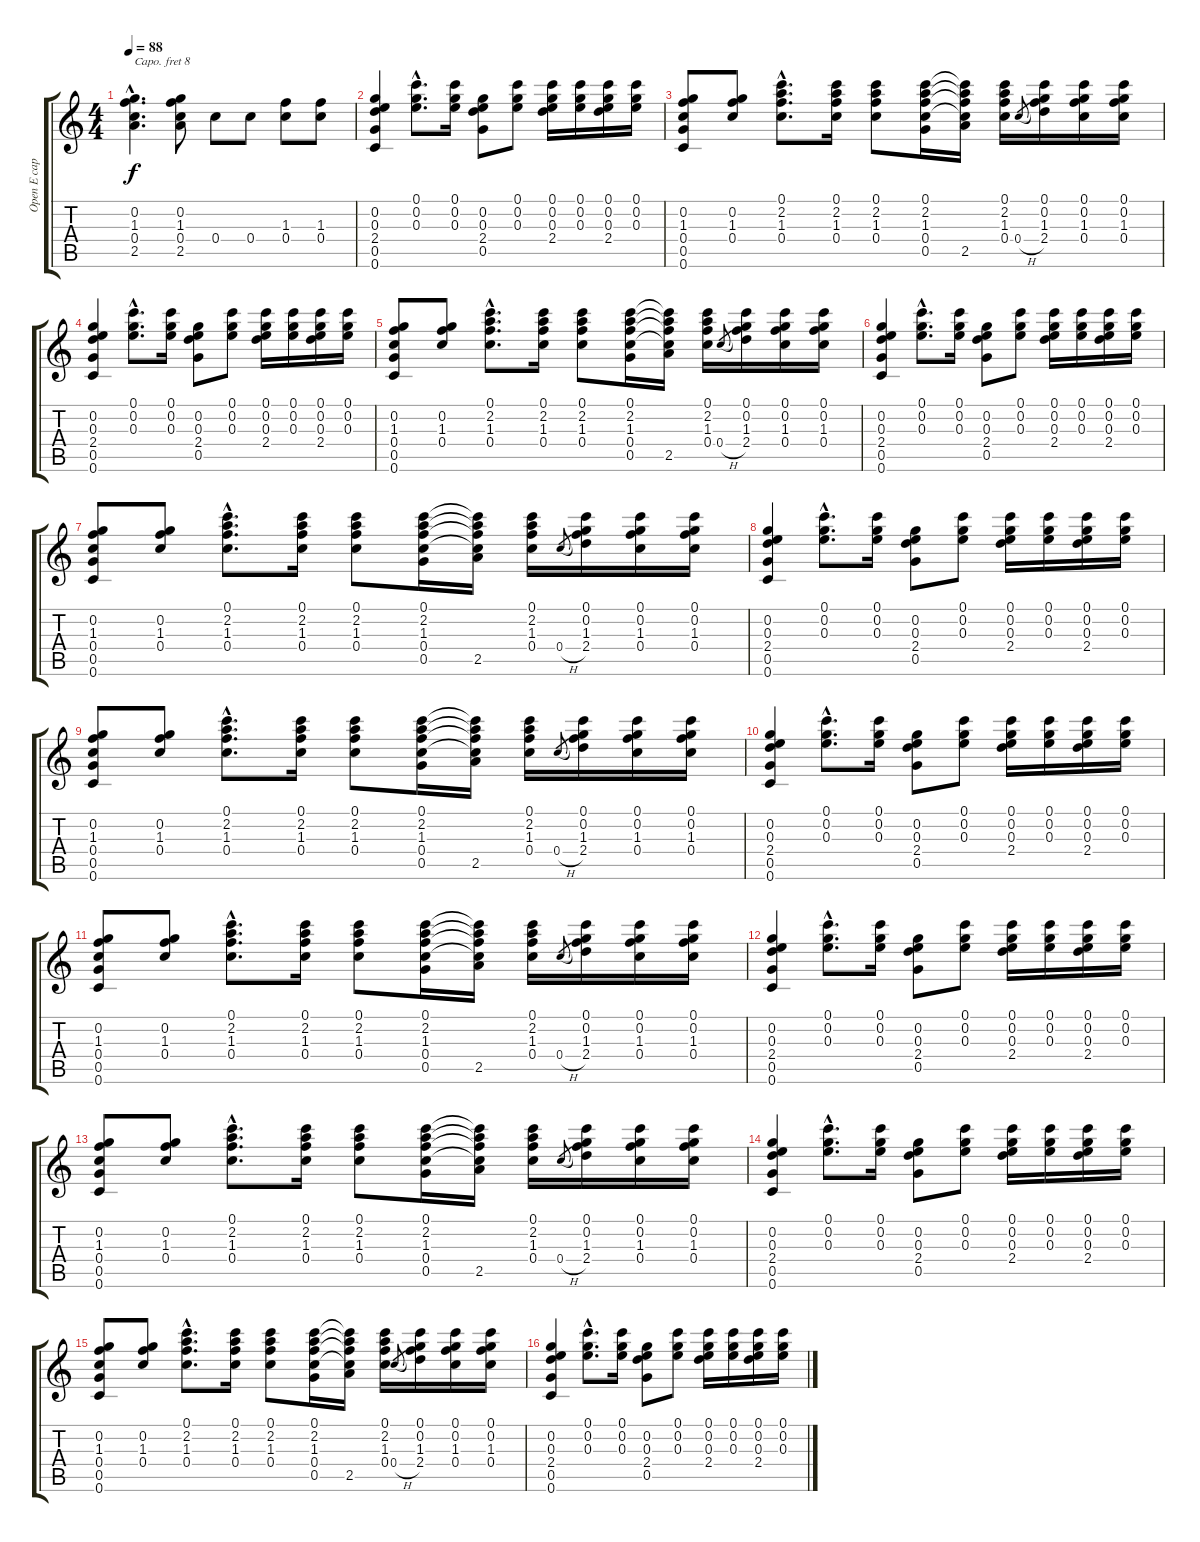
\track ("Open E capo on 8" "Open E cap") {instrument acousticguitarsteel}
\staff {score tabs}
\capo 8
\tuning (E4 B3 Ab3 E3 B2 E2) {hide}
\ts (4 4)
\tempo 88
\clef g2
\ks c
(0.2{hac} 1.3{hac} 0.4{hac} 2.5{hac}).4{d dy f} (0.2 1.3 0.4 2.5).8 0.4.8 0.4.8 (1.3 0.4).8 (1.3 0.4).8 |
(0.2 0.3 2.4 0.5 0.6).4 (0.1{hac} 0.2{hac} 0.3{hac}).8{d} (0.1 0.2 0.3).16 (0.2 0.3 2.4 0.5).8 (0.1 0.2 0.3).8 (0.1 0.2 0.3 2.4).16 (0.1 0.2 0.3).16 (0.1 0.2 0.3 2.4).16 (0.1 0.2 0.3).16 |
(0.2 1.3 0.4 0.5 0.6).8 (0.2 1.3 0.4).8 (0.1{hac} 2.2{hac} 1.3{hac} 0.4{hac}).8{d} (0.1 2.2 1.3 0.4).16 (0.1 2.2 1.3 0.4).8 (0.1 2.2 1.3 0.4 0.5).16 (0.1{t} 2.2{t} 1.3{t} 0.4{t} 2.5).16 (0.1 2.2 1.3 0.4).16 0.4{h}.8{gr} (0.1 0.2 1.3 2.4).16 (0.1 0.2 1.3 0.4).16 (0.1 0.2 1.3 0.4).16 |
(0.2 0.3 2.4 0.5 0.6).4 (0.1{hac} 0.2{hac} 0.3{hac}).8{d} (0.1 0.2 0.3).16 (0.2 0.3 2.4 0.5).8 (0.1 0.2 0.3).8 (0.1 0.2 0.3 2.4).16 (0.1 0.2 0.3).16 (0.1 0.2 0.3 2.4).16 (0.1 0.2 0.3).16 |
(0.2 1.3 0.4 0.5 0.6).8 (0.2 1.3 0.4).8 (0.1{hac} 2.2{hac} 1.3{hac} 0.4{hac}).8{d} (0.1 2.2 1.3 0.4).16 (0.1 2.2 1.3 0.4).8 (0.1 2.2 1.3 0.4 0.5).16 (0.1{t} 2.2{t} 1.3{t} 0.4{t} 2.5).16 (0.1 2.2 1.3 0.4).16 0.4{h}.8{gr} (0.1 0.2 1.3 2.4).16 (0.1 0.2 1.3 0.4).16 (0.1 0.2 1.3 0.4).16 |
(0.2 0.3 2.4 0.5 0.6).4 (0.1{hac} 0.2{hac} 0.3{hac}).8{d} (0.1 0.2 0.3).16 (0.2 0.3 2.4 0.5).8 (0.1 0.2 0.3).8 (0.1 0.2 0.3 2.4).16 (0.1 0.2 0.3).16 (0.1 0.2 0.3 2.4).16 (0.1 0.2 0.3).16 |
(0.2 1.3 0.4 0.5 0.6).8 (0.2 1.3 0.4).8 (0.1{hac} 2.2{hac} 1.3{hac} 0.4{hac}).8{d} (0.1 2.2 1.3 0.4).16 (0.1 2.2 1.3 0.4).8 (0.1 2.2 1.3 0.4 0.5).16 (0.1{t} 2.2{t} 1.3{t} 0.4{t} 2.5).16 (0.1 2.2 1.3 0.4).16 0.4{h}.8{gr} (0.1 0.2 1.3 2.4).16 (0.1 0.2 1.3 0.4).16 (0.1 0.2 1.3 0.4).16 |
(0.2 0.3 2.4 0.5 0.6).4 (0.1{hac} 0.2{hac} 0.3{hac}).8{d} (0.1 0.2 0.3).16 (0.2 0.3 2.4 0.5).8 (0.1 0.2 0.3).8 (0.1 0.2 0.3 2.4).16 (0.1 0.2 0.3).16 (0.1 0.2 0.3 2.4).16 (0.1 0.2 0.3).16 |
(0.2 1.3 0.4 0.5 0.6).8 (0.2 1.3 0.4).8 (0.1{hac} 2.2{hac} 1.3{hac} 0.4{hac}).8{d} (0.1 2.2 1.3 0.4).16 (0.1 2.2 1.3 0.4).8 (0.1 2.2 1.3 0.4 0.5).16 (0.1{t} 2.2{t} 1.3{t} 0.4{t} 2.5).16 (0.1 2.2 1.3 0.4).16 0.4{h}.8{gr} (0.1 0.2 1.3 2.4).16 (0.1 0.2 1.3 0.4).16 (0.1 0.2 1.3 0.4).16 |
(0.2 0.3 2.4 0.5 0.6).4 (0.1{hac} 0.2{hac} 0.3{hac}).8{d} (0.1 0.2 0.3).16 (0.2 0.3 2.4 0.5).8 (0.1 0.2 0.3).8 (0.1 0.2 0.3 2.4).16 (0.1 0.2 0.3).16 (0.1 0.2 0.3 2.4).16 (0.1 0.2 0.3).16 |
(0.2 1.3 0.4 0.5 0.6).8 (0.2 1.3 0.4).8 (0.1{hac} 2.2{hac} 1.3{hac} 0.4{hac}).8{d} (0.1 2.2 1.3 0.4).16 (0.1 2.2 1.3 0.4).8 (0.1 2.2 1.3 0.4 0.5).16 (0.1{t} 2.2{t} 1.3{t} 0.4{t} 2.5).16 (0.1 2.2 1.3 0.4).16 0.4{h}.8{gr} (0.1 0.2 1.3 2.4).16 (0.1 0.2 1.3 0.4).16 (0.1 0.2 1.3 0.4).16 |
(0.2 0.3 2.4 0.5 0.6).4 (0.1{hac} 0.2{hac} 0.3{hac}).8{d} (0.1 0.2 0.3).16 (0.2 0.3 2.4 0.5).8 (0.1 0.2 0.3).8 (0.1 0.2 0.3 2.4).16 (0.1 0.2 0.3).16 (0.1 0.2 0.3 2.4).16 (0.1 0.2 0.3).16 |
(0.2 1.3 0.4 0.5 0.6).8 (0.2 1.3 0.4).8 (0.1{hac} 2.2{hac} 1.3{hac} 0.4{hac}).8{d} (0.1 2.2 1.3 0.4).16 (0.1 2.2 1.3 0.4).8 (0.1 2.2 1.3 0.4 0.5).16 (0.1{t} 2.2{t} 1.3{t} 0.4{t} 2.5).16 (0.1 2.2 1.3 0.4).16 0.4{h}.8{gr} (0.1 0.2 1.3 2.4).16 (0.1 0.2 1.3 0.4).16 (0.1 0.2 1.3 0.4).16 |
(0.2 0.3 2.4 0.5 0.6).4 (0.1{hac} 0.2{hac} 0.3{hac}).8{d} (0.1 0.2 0.3).16 (0.2 0.3 2.4 0.5).8 (0.1 0.2 0.3).8 (0.1 0.2 0.3 2.4).16 (0.1 0.2 0.3).16 (0.1 0.2 0.3 2.4).16 (0.1 0.2 0.3).16 |
(0.2 1.3 0.4 0.5 0.6).8 (0.2 1.3 0.4).8 (0.1{hac} 2.2{hac} 1.3{hac} 0.4{hac}).8{d} (0.1 2.2 1.3 0.4).16 (0.1 2.2 1.3 0.4).8 (0.1 2.2 1.3 0.4 0.5).16 (0.1{t} 2.2{t} 1.3{t} 0.4{t} 2.5).16 (0.1 2.2 1.3 0.4).16 0.4{h}.8{gr} (0.1 0.2 1.3 2.4).16 (0.1 0.2 1.3 0.4).16 (0.1 0.2 1.3 0.4).16 |
(0.2 0.3 2.4 0.5 0.6).4 (0.1{hac} 0.2{hac} 0.3{hac}).8{d} (0.1 0.2 0.3).16 (0.2 0.3 2.4 0.5).8 (0.1 0.2 0.3).8 (0.1 0.2 0.3 2.4).16 (0.1 0.2 0.3).16 (0.1 0.2 0.3 2.4).16 (0.1 0.2 0.3).16
